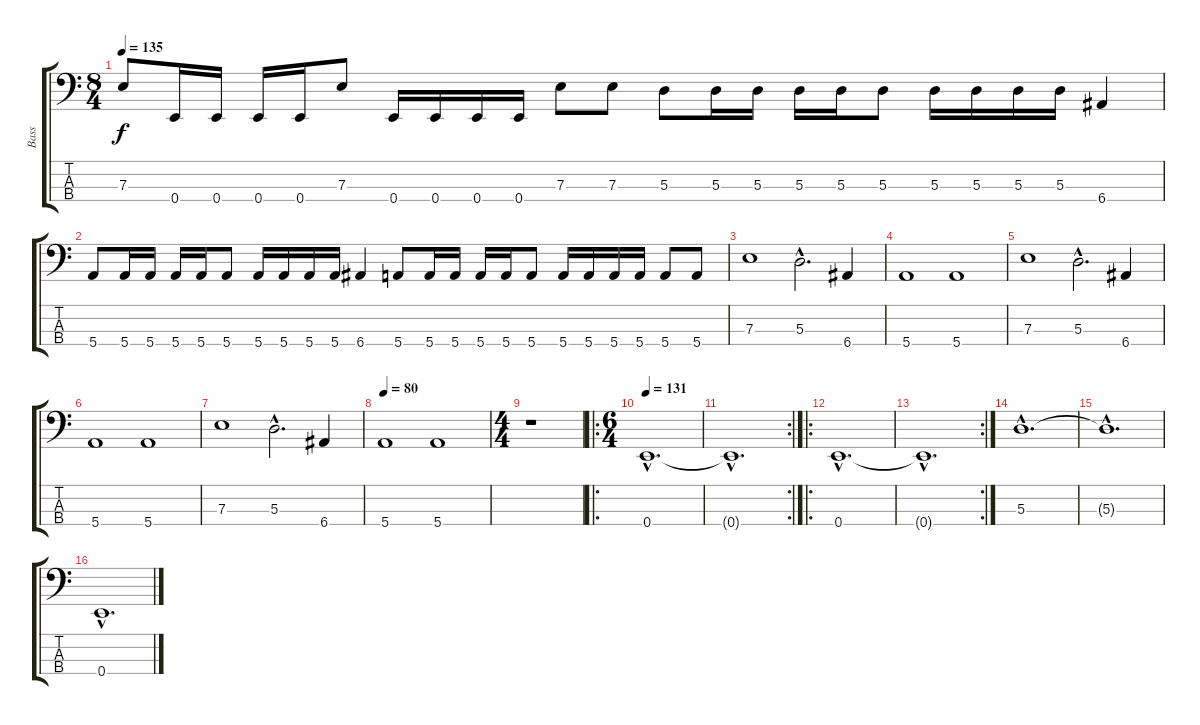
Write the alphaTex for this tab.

\track ("Bass" "Bass") {instrument electricbassfinger}
\staff {score tabs}
\tuning (G2 D2 A1 E1) {hide}
\ts (8 4)
\tempo 135
\clef f4
\ks c
7.3.8{dy f} 0.4.16 0.4.16 0.4.16 0.4.16 7.3.8 0.4.16 0.4.16 0.4.16 0.4.16 7.3.8 7.3.8 5.3.8 5.3.16 5.3.16 5.3.16 5.3.16 5.3.8 5.3.16 5.3.16 5.3.16 5.3.16 6.4.4 |
5.4.8 5.4.16 5.4.16 5.4.16 5.4.16 5.4.8 5.4.16 5.4.16 5.4.16 5.4.16 6.4.4 5.4.8 5.4.16 5.4.16 5.4.16 5.4.16 5.4.8 5.4.16 5.4.16 5.4.16 5.4.16 5.4.8 5.4.8 |
7.3.1 5.3{hac}.2{d} 6.4.4 |
5.4.1 5.4.1 |
7.3.1 5.3{hac}.2{d} 6.4.4 |
5.4.1 5.4.1 |
7.3.1 5.3{hac}.2{d} 6.4.4 |
\tempo 80
5.4.1 5.4.1 |
\ts (4 4)
r.1 |
\ro
\ts (6 4)
\tempo 131
0.4{hac}.1{d} |
\rc 2
0.4{hac t}.1{d} |
\ro
0.4{hac}.1{d} |
\rc 2
0.4{hac t}.1{d} |
5.3{hac}.1{d} |
5.3{hac t}.1{d} |
0.4{hac}.1{d}
